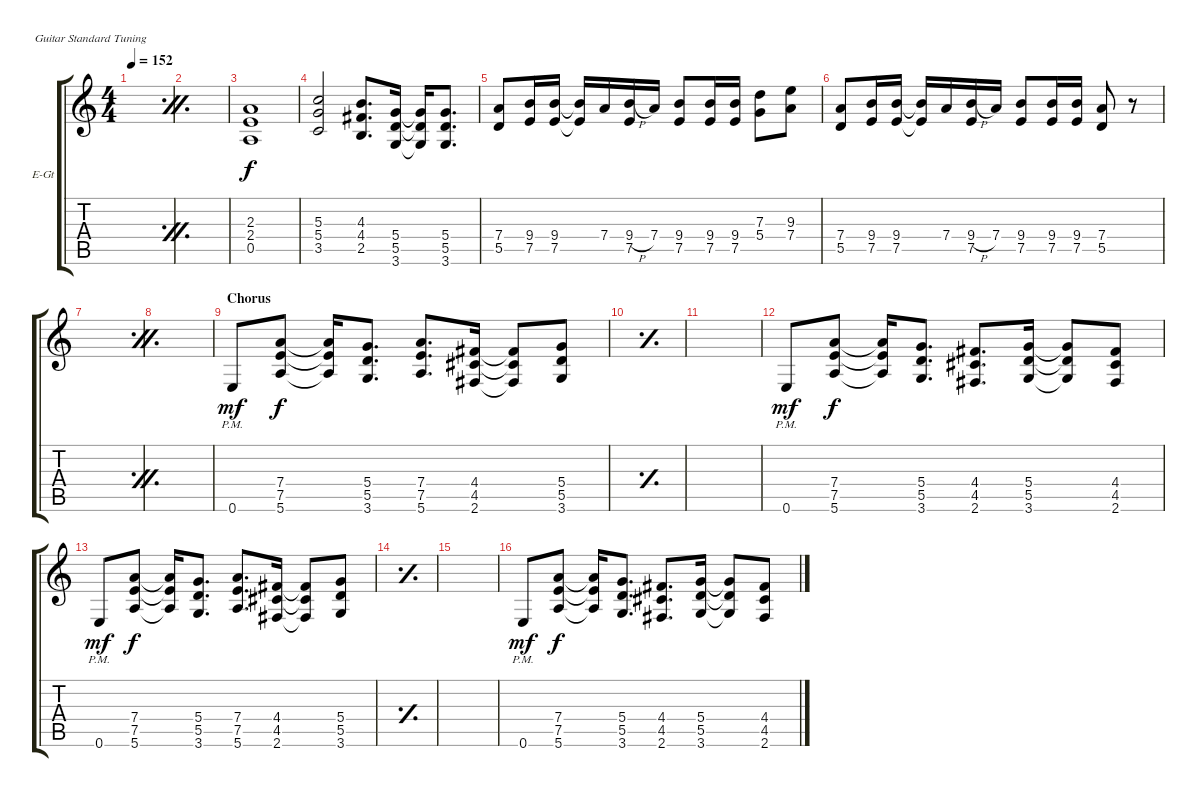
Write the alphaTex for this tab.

\bracketExtendMode groupsimilarinstruments
\firstSystemTrackNameOrientation horizontal
\otherSystemsTrackNameOrientation horizontal
\track ("Gtr. I" "E-Gt") {instrument overdrivenguitar}
\staff {score tabs}
\tuning (E4 B3 G3 D3 A2 E2)
\ts (4 4)
\tempo 152
\clef g2
\simile firstofdouble
\ks c
|
\simile secondofdouble
|
(2.3 2.4 0.5).1 |
(5.3 5.4 3.5).2 (4.3 4.4 2.5).8{d} (5.4 5.5 3.6).16 (5.4{t} 5.5{t} 3.6{t}).16 (5.4 5.5 3.6).8{d} |
(7.4 5.5).8 (9.4 7.5).16 (9.4 7.5).16 (9.4{t} 7.5{t}).16 7.4.16 (9.4{h} 7.5).16 7.4.16 (9.4 7.5).8 (9.4 7.5).16 (9.4 7.5).16 (7.3 5.4).8 (9.3 7.4).8 |
(7.4 5.5).8 (9.4 7.5).16 (9.4 7.5).16 (9.4{t} 7.5{t}).16 7.4.16 (9.4{h} 7.5).16 7.4.16 (9.4 7.5).8 (9.4 7.5).16 (9.4 7.5).16 (7.4 5.5).8 r.8 |
\simile firstofdouble
|
\simile secondofdouble
|
\section ("" "Chorus")
\simile none
0.6{pm}.8{dy mf} (7.4 7.5 5.6).8{dy f} (7.4{t} 7.5{t} 5.6{t}).16 (5.4 5.5 3.6).8{d} (7.4 7.5 5.6).8{d} (4.4 4.5 2.6).16 (4.4{t} 4.5{t} 2.6{t}).8 (5.4 5.5 3.6).8 |
\simile simple
|
|
\simile none
0.6{pm}.8{dy mf} (7.4 7.5 5.6).8{dy f} (7.4{t} 7.5{t} 5.6{t}).16 (5.4 5.5 3.6).8{d} (4.4 4.5 2.6).8{d} (5.4 5.5 3.6).16 (5.4{t} 5.5{t} 3.6{t}).8 (4.4 4.5 2.6).8 |
0.6{pm}.8{dy mf} (7.4 7.5 5.6).8{dy f} (7.4{t} 7.5{t} 5.6{t}).16 (5.4 5.5 3.6).8{d} (7.4 7.5 5.6).8{d} (4.4 4.5 2.6).16 (4.4{t} 4.5{t} 2.6{t}).8 (5.4 5.5 3.6).8 |
\simile simple
|
|
\simile none
0.6{pm}.8{dy mf} (7.4 7.5 5.6).8{dy f} (7.4{t} 7.5{t} 5.6{t}).16 (5.4 5.5 3.6).8{d} (4.4 4.5 2.6).8{d} (5.4 5.5 3.6).16 (5.4{t} 5.5{t} 3.6{t}).8 (4.4 4.5 2.6).8
